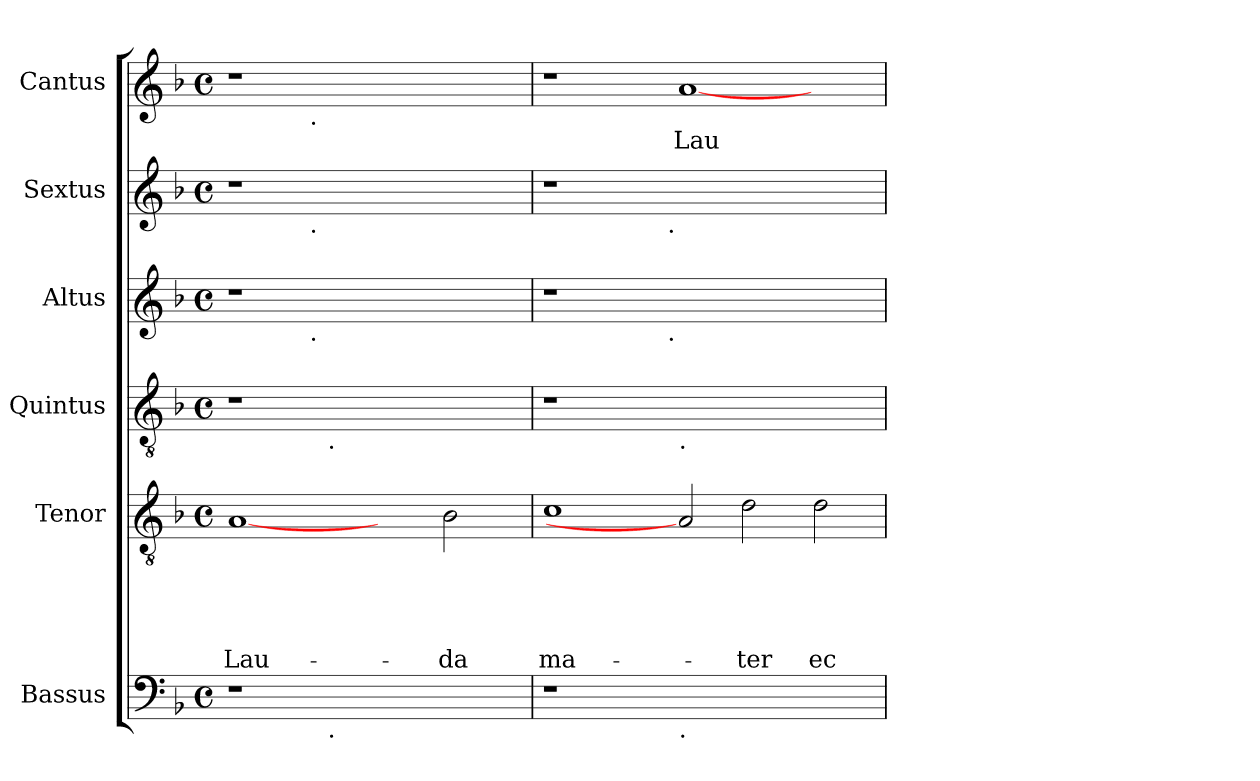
**kern	**kern	**text	**text	**text	**text	**text	**kern	**kern	**kern	**kern	**text
*part6	*part5	*part5	*part5	*part5	*part5	*part5	*part4	*part3	*part2	*part1	*part1
*staff6	*staff5	*staff5	*staff5	*staff5	*staff5	*staff5	*staff4	*staff3	*staff2	*staff1	*staff1
*I"Bassus	*I"Tenor	*	*	*	*	*	*I"Quintus	*I"Altus	*I"Sextus	*I"Cantus	*
*I'Bassus	*I'Tenor	*	*	*	*	*	*I'Quintus	*I'Altus	*I'Sextus	*I'Cantus	*
*clefF4	*clefGv2	*	*	*	*	*	*clefGv2	*clefG2	*clefG2	*clefG2	*
*k[b-]	*k[b-]	*	*	*	*	*	*k[b-]	*k[b-]	*k[b-]	*k[b-]	*
*F:	*F:	*	*	*	*	*	*F:	*F:	*F:	*F:	*
*M4/4	*M4/4	*	*	*	*	*	*M4/4	*M4/4	*M4/4	*M4/4	*
*met(c)	*met(c)	*	*	*	*	*	*met(c)	*met(c)	*met(c)	*met(c)	*
=1	=1	=1	=1	=1	=1	=1	=1	=1	=1	=1	=1
!	!	!	!	!	!	!LO:LY:b	!	!	!	!	!
*^	*	*	*	*	*	*	*^	*^	*^	*^	*
1r	2ryy	[1A	.	.	.	.	Lau-	1r	2ryy	1r	2ryy	1r	2ryy	1r	2ryy	.
.	8ryy	.	.	.	.	.	.	.	8ryy	.	16ryy	.	16ryy	.	16ryy	.
!	!	!	!	!	!	!	!	!	!	!	!	!	!	!	!LO:TX:b:t=.	!
!	!	!	!	!	!	!	!	!	!	!	!	!	!LO:TX:b:t=.	!	!	!
!	!	!	!	!	!	!	!	!	!	!	!LO:TX:b:t=.	!	!	!	!	!
.	.	.	.	.	.	.	.	.	.	.	1ryy	.	1ryy	.	1ryy	.
!	!	!	!	!	!	!	!	!	!LO:TX:b:t=.	!	!	!	!	!	!	!
!	!LO:TX:b:t=.	!	!	!	!	!	!	!	!	!	!	!	!	!	!	!
.	1ryy	.	.	.	.	.	.	.	1ryy	.	.	.	.	.	.	.
1ryy	.	2ryy	.	.	.	.	.	1ryy	.	1ryy	.	1ryy	.	1ryy	.	.
!	!	!	!	!	!	!	!LO:LY:b	!	!	!	!	!	!	!	!	!
.	.	2B-\	.	.	.	.	-da	.	.	.	.	.	.	.	.	.
.	.	.	.	.	.	.	.	.	.	.	4..ryy	.	4..ryy	.	4..ryy	.
.	4.ryy	.	.	.	.	.	.	.	4.ryy	.	.	.	.	.	.	.
=2!	=2!	=2!	=2!	=2!	=2!	=2!	=2!	=2!	=2!	=2!	=2!	=2!	=2!	=2!	=2!	=2!
!	!	!	!	!	!	!	!LO:LY:b	!	!	!	!	!	!	!	!	!
*v	*v	*	*	*	*	*	*	*v	*v	*	*	*	*	*v	*v	*
1r	1c	.	.	.	.	ma-	1r	1r	2ryy	1r	2ryy	1r	.
.	.	.	.	.	.	.	.	.	4...ryy	.	4...ryy	.	.
!	!	!	!	!	!	!	!	!	!	!	!LO:TX:b:t=.	!	!
!	!	!	!	!	!	!	!	!	!LO:TX:b:t=.	!	!	!	!
.	.	.	.	.	.	.	.	.	1ryy	.	1ryy	.	.
!	!	!	!	!	!	!	!LO:TX:b:t=.	!	!	!	!	!	!
!LO:TX:b:t=.	!	!	!	!	!	!	!	!	!	!	!	!	!
!	!	!	!	!	!	!	!	!	!	!	!	!	!LO:LY:b
1.ryy	2A]	.	.	.	.	.	1.ryy	1.ryy	.	1.ryy	.	[<1a	Lau-
!	!	!	!	!	!	!LO:LY:b	!	!	!	!	!	!	!
.	2d\	.	.	.	.	-ter	.	.	.	.	.	.	.
.	.	.	.	.	.	.	.	.	2ryy	.	2ryy	.	.
!	!	!	!	!	!	!LO:LY:b	!	!	!	!	!	!	!
.	2d\	.	.	.	.	ec-	.	.	.	.	.	2ryy	.
.	.	.	.	.	.	.	.	.	32ryy	.	32ryy	.	.
*	*	*	*	*	*	*	*	*v	*v	*	*	*	*
*	*	*	*	*	*	*	*	*	*v	*v	*	*
=!	=!	=!	=!	=!	=!	=!	=!	=!	=!	=!	=!
*-	*-	*-	*-	*-	*-	*-	*-	*-	*-	*-	*-
